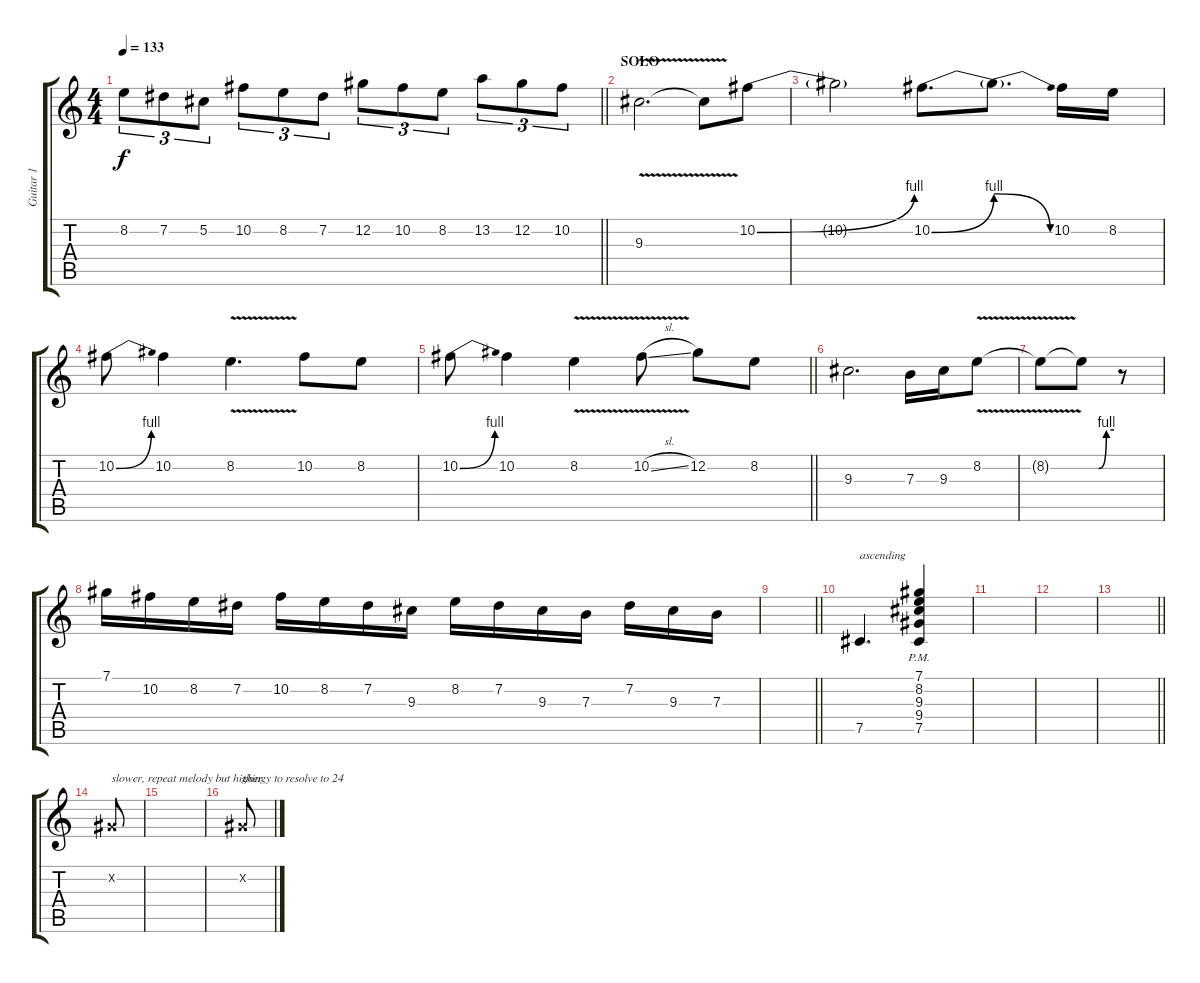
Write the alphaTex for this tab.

\track ("Guitar 1" "Guitar 1") {instrument distortionguitar}
\staff {score tabs}
\tuning (Db4 Ab3 E3 B2 Gb2 B1) {hide}
\ts (4 4)
\tempo 133
\clef g2
\barLineRight lightlight
\ks c
8.2.8{tu (3 2) dy f} 7.2.8{tu (3 2)} 5.2.8{tu (3 2)} 10.2.8{tu (3 2)} 8.2.8{tu (3 2)} 7.2.8{tu (3 2)} 12.2.8{tu (3 2)} 10.2.8{tu (3 2)} 8.2.8{tu (3 2)} 13.2.8{tu (3 2)} 12.2.8{tu (3 2)} 10.2.8{tu (3 2)} |
\section ("" "SOLO")
9.3{v}.2{d} 9.3{t}.8 10.2{be (bend 0 0 60 4)}.8 |
10.2{t}.2 10.2{be (bend 0 0 60 4)}.8{d} 10.2{be (release 0 4 60 0) t}.8{d} 10.2.16 8.2.16 |
10.2{be (bend 0 0 60 4)}.8 10.2.4 8.2{v}.4{d} 10.2.8 8.2.8 |
\barLineRight lightlight
10.2{be (bend 0 0 60 4)}.8 10.2.4 8.2{v}.4 10.2{v sl}.8 12.2.8 8.2.8 |
9.3.2{d} 7.3.16 9.3.16 8.2{v}.8 |
8.2{t}.8 8.2{be (custom 0 0 30 0 45 4 60 4) t}.8 r.8 |
7.1.16 10.2.16 8.2.16 7.2.16 10.2.16 8.2.16 7.2.16 9.3.16 8.2.16 7.2.16 9.3.16 7.3.16 7.2.16 9.3.16 7.3.16 |
\barLineRight lightlight
|
7.5.4{d txt "ascending"} (7.1{pm} 8.2{pm} 9.3{pm} 9.4{pm} 7.5{pm}).4 |
|
|
\barLineRight lightlight
|
0.2{x}.8{txt "slower, repeat melody but higher"} |
|
0.2{x}.8{txt "thingy to resolve to 24"}
